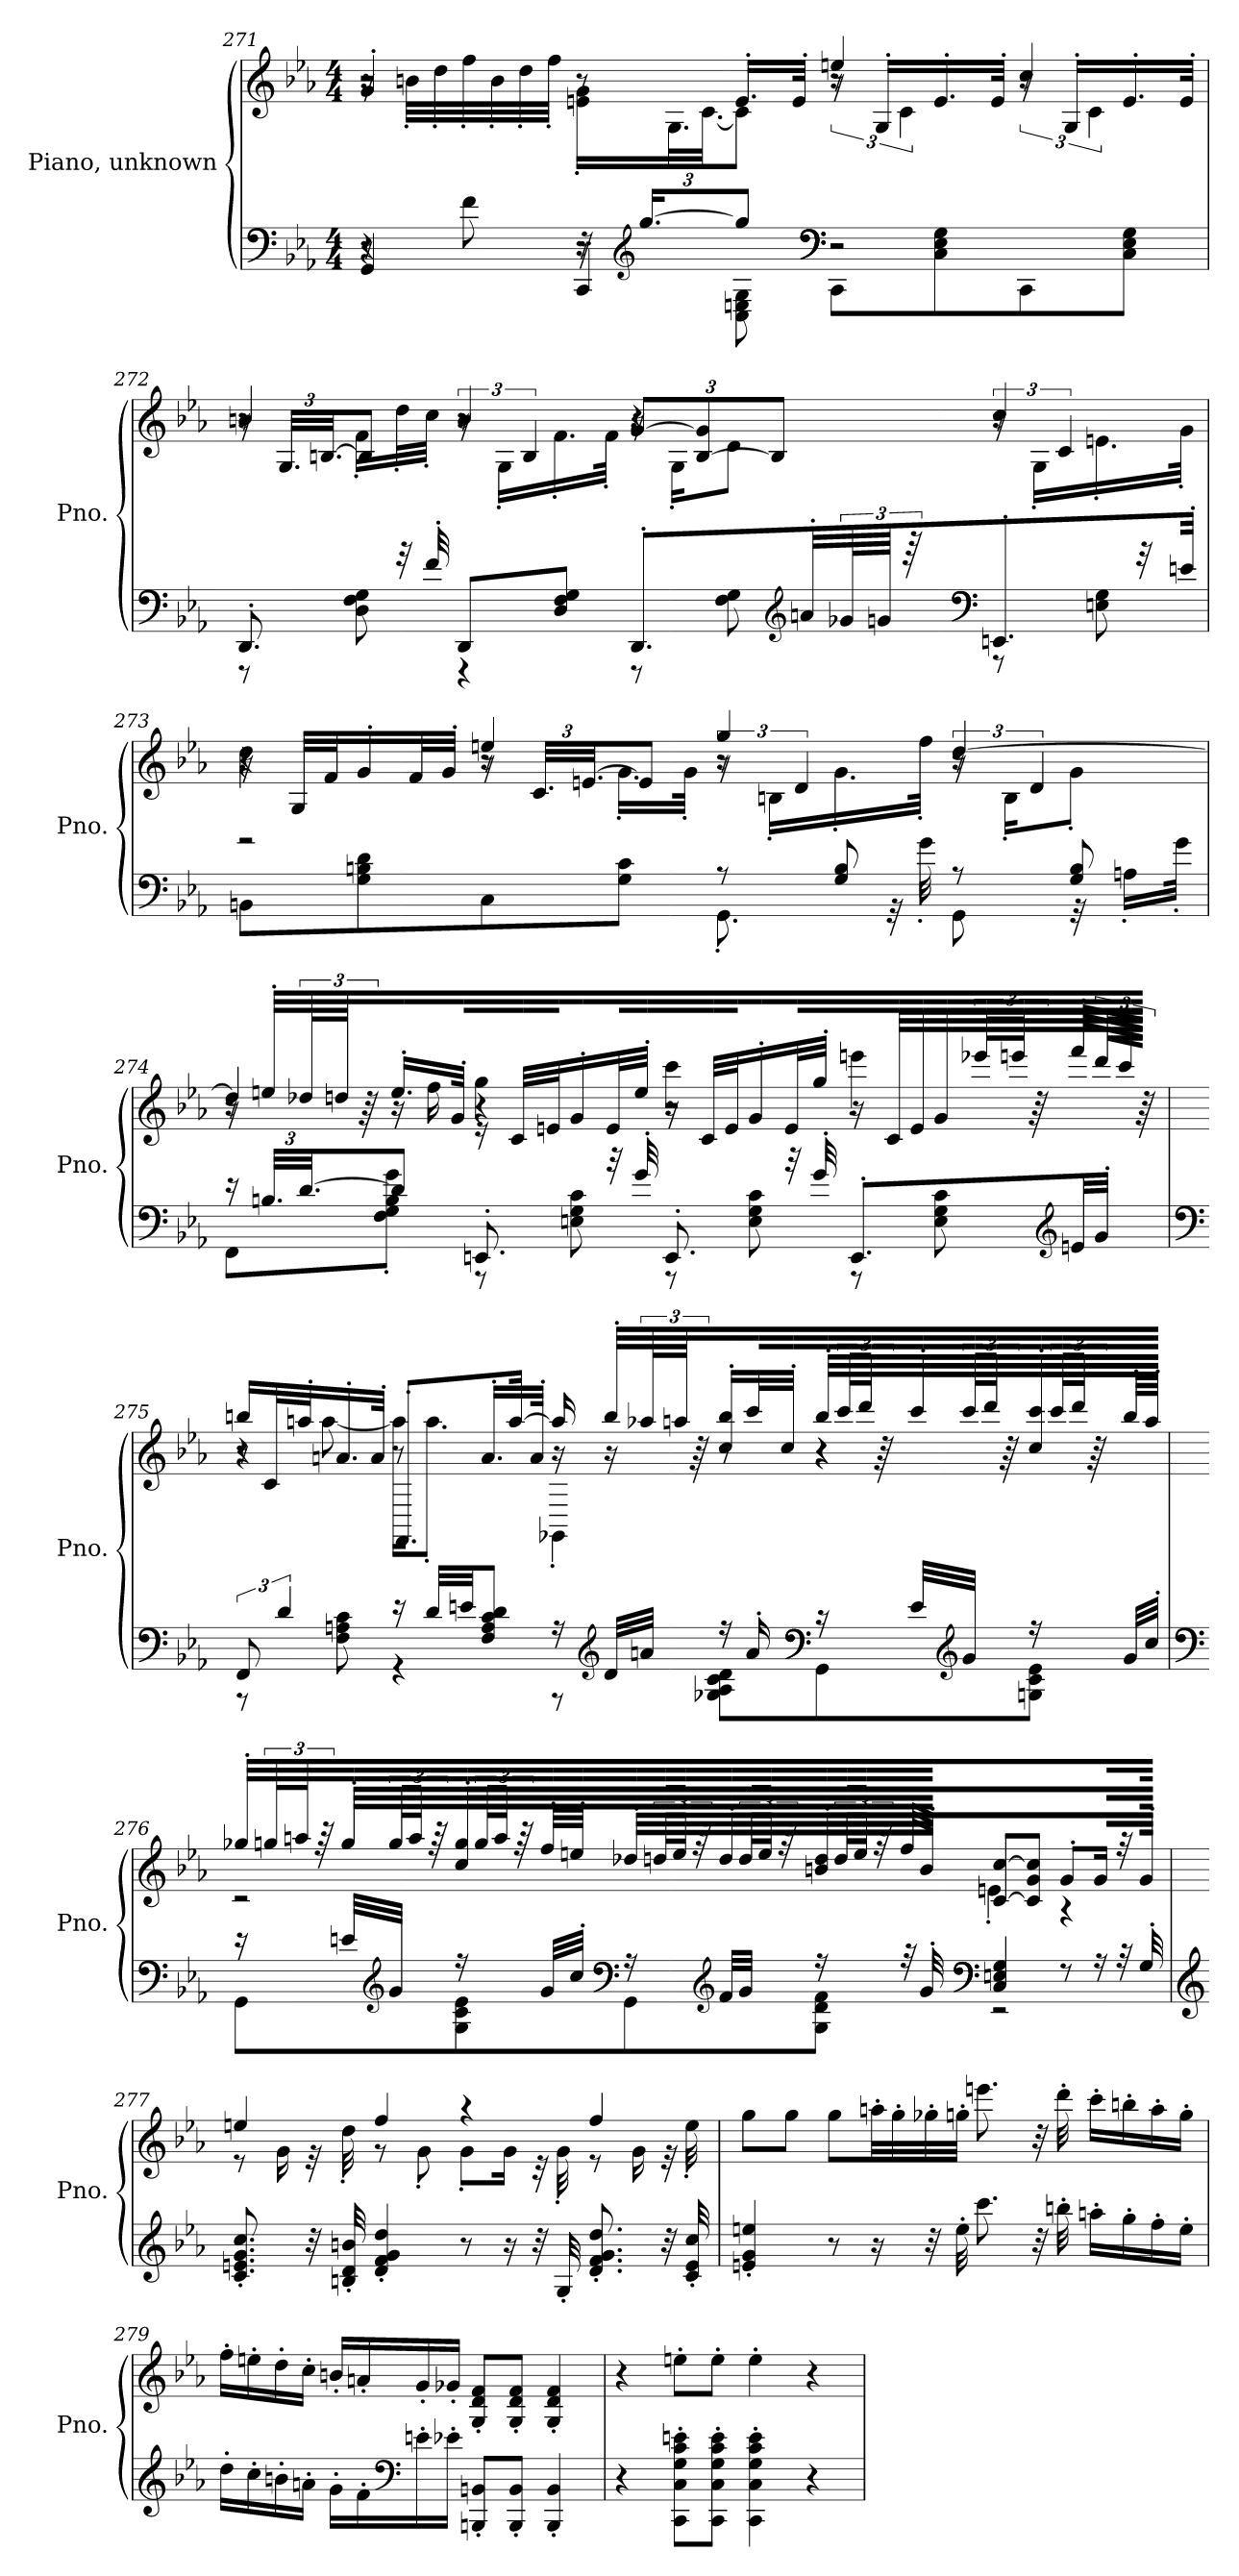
**kern	**kern
*part1	*part1
*staff2	*staff1
*I"Piano, unknown	*
*I'Pno.	*
!!LO:PB:g=z
*clefF4	*clefG2
*k[b-e-a-]	*k[b-e-a-]
*M4/4	*M4/4
=271	=271
*^	*^
*	*^	*	*^
4r	8r	4GG/	2r	16r	4g'/
.	.	.	.	32bn'\LLL	.
.	.	.	.	32dd'\	.
.	8f\	.	.	32ff'\	.
.	.	.	.	32b'\	.
.	.	.	.	32dd'\	.
.	.	.	.	32ff'\JJJ	.
32r	8r	4CC'/	.	16en\' 16g\'LL	8r
*clefG2	*	*	*	*	*
[16.gg/KL	.	.	.	.	.
*	*	*	*	*Xbrackettup	*
.	.	.	.	48.G\L	.
.	.	.	.	[48.c\JJ	.
8gg/J]	8C\ 8En\ 8G\	.	.	8c\J]	16.e'/LL
.	.	.	.	.	32e'/JJk
*clefF4	*	*	*	*	*
*	*	*	*	*brackettup	*
2r	8CC\L	2r	4een/	12r	16r
.	.	.	.	.	16G'/LL
.	.	.	.	6c\	.
.	8C\ 8E\ 8G\	.	.	.	16.e'/
.	.	.	.	.	32e'/JJk
.	8CC\	.	4cc/	12r	16r
.	.	.	.	.	16G'/LL
.	.	.	.	6c\	.
.	8C\ 8E\ 8G\J	.	.	.	16.e'/
.	.	.	.	.	32e'/JJk
*	*v	*v	*	*	*
!!LO:LB:g=z	!!	!!
=272	=272	=272	=272	=272
8.DD'/	8r	4bn/	8r	16r
*	*	*	*	*Xbrackettup
.	.	.	.	48.G/LLL
.	.	.	.	[48.Bn/JJ
.	8D\ 8F\ 8G\	.	16f'\LL	8B/J]
32r	.	.	32dd'\L	.
32f'/	.	.	32cc'\JJJ	.
*	*	*	*	*brackettup
8DD/L	4r	4b/	16r	12r
.	.	.	16G'\LL	.
.	.	.	.	6B/
8D/ 8F/ 8G/J	.	.	16.f'\	.
.	.	.	32f'\JJk	.
*	*	*	*	*Xbrackettup
8.DD'/L	8r	4r	16r	[12g/L
.	.	.	16G'\KL	.
.	.	.	.	[12B/ 12g/]
.	8F\ 8G\	.	8d\J	.
.	.	.	.	12B/J]
*clefG2	*	*	*	*
32an'/LL	.	.	.	.
96g-X/L	.	.	.	.
96gn/JJJJ	.	.	.	.
96r	.	.	.	.
*clefF4	*	*	*	*
*	*	*	*	*brackettup
8.EEn'/	8r	4cc/	16r	12r
.	.	.	16G'\LL	.
.	.	.	.	6c/
.	8En\ 8G\	.	16.en'\	.
32r	.	.	.	.
32en'/	.	.	32g'\JJk	.
!!LO:LB:g=z	!!	!!
=273	=273	=273	=273	=273
2r	8BBn\L	4r	4dd\	16r
.	.	.	.	32G/LLL
.	.	.	.	32f/J
.	8G\ 8Bn\ 8d\	.	.	16g'/
.	.	.	.	32f/L
.	.	.	.	32g'/JJJ
.	8C\	4een/	8r	16r
*	*	*	*	*Xbrackettup
.	.	.	.	48.c/LLL
.	.	.	.	[48.en/JJ
.	8G\ 8c\J	.	16.g'\LL	8e/J]
.	.	.	32g'\JJk	.
*	*	*	*	*brackettup
8r	8.GG'\	4gg/	16r	12r
.	.	.	16Bn'\LL	.
.	.	.	.	6d/
8G/ 8B/	.	.	16.g'\	.
.	32r	.	.	.
.	32g'\	.	32ff'\JJk	.
8r	8GG\	[4dd/	16r	12r
.	.	.	16B'\KL	.
.	.	.	.	6d/
8G/ 8B/	32r	.	8g'\J	.
.	16An'\LL	.	.	.
.	32g'\JJk	.	.	.
!!LO:LB:g=z	!!	!!
=274	=274	=274	=274	=274
16r	8FF\L	4dd/]	8r	16r
*Xbrackettup	*	*	*	*
48.Bn/LLL	.	.	.	32een'/LLL
[48.d/JJ	.	.	.	96dd-X/L
.	.	.	.	96ddn/JJJJ
.	.	.	.	96r
8d/J]	8F\' 8G\' 8B\' 8g\'J	.	16r	16.ee'/LL
.	.	.	16ff\	.
.	.	.	.	32g'/JJk
8.EEn'/	8r	4r	4gg\	16r
.	.	.	.	32c/LLL
.	.	.	.	32en/J
.	8En\ 8G\ 8c\	.	.	16g'/
32r	.	.	.	32e/L
32g'/	.	.	.	32ee'/JJJ
8.EE'/	8r	2r	4ccc\	16r
.	.	.	.	32c/LLL
.	.	.	.	32e/J
.	8E\ 8G\ 8c\	.	.	16g'/
32r	.	.	.	32e/L
32g'/	.	.	.	32gg'/JJJ
8.EE'/L	8r	.	4eeen'\	16r
.	.	.	.	32c/LLL
.	.	.	.	32e/
.	8E\ 8G\ 8c\	.	.	32g/
.	.	.	.	96eee-X/L
.	.	.	.	96eeen/JJJJ
.	.	.	.	96r
*clefG2	*	*	*	*
32en/LL	.	.	.	32fff'/LLL
32g'/JJJ	.	.	.	96ddd/L
.	.	.	.	96ccc/JJJJ
.	.	.	.	96r
!!LO:LB:g=z	!!	!!
=275	=275	=275	=275	=275
*clefF4	*	*	*	*
*brackettup	*	*	*	*
12FF/	8r	16bbn/LL	8r	4r
.	.	32c/L	.	.
6d/	.	.	.	.
.	.	32aan'/J	.	.
.	8F\ 8An\ 8c\	16.an'/	[8aa\	.
.	.	32a'/JJk	.	.
16r	4r	8r	16aa\KL]	8.FF'/L
32d/LLL	.	.	8.aa'\J	.
32en/JJ	.	.	.	.
8F/ 8A/ 8c/ 8d/J	.	16.a'/LL	.	.
.	.	.	.	[16aa/Jk
.	.	32a'/JJk	.	.
16r	8r	16r	4GG-X'\	16aa/]
*clefG2	*	*	*	*
32d/LLL	.	32bb'/LLL	.	16r
32an/JJJ	.	96aa-X/L	.	.
.	.	96aan/JJJJ	.	.
.	.	96r	.	.
16r	8G-X\ 8A\ 8c\ 8d\L	16cc/' 16bb/'LL	.	8r
16a'/	.	32ccc/L	.	.
.	.	32cc'/JJJ	.	.
*clefF4	*	*	*	*
16r	8GG\	32bb'/LLL	4r	4r
.	.	96ccc/L	.	.
.	.	96ddd/JJJJ	.	.
.	.	96r	.	.
32e/LLL	.	32ccc'/LLL	.	.
*clefG2	*	*	*	*
32g/JJJ	.	96ccc/L	.	.
.	.	96ddd/JJJJ	.	.
.	.	96r	.	.
16r	8Gn\ 8c\ 8e\J	32cc/' 32ccc/'LLL	.	.
.	.	96ccc/L	.	.
.	.	96ddd/JJJJ	.	.
.	.	96r	.	.
32g/LLL	.	32bb'/LLL	.	.
32cc'/JJJ	.	32aa'/JJJ	.	.
*	*	*v	*v	*v
!!LO:LB:g=z
=276	=276	=276
*clefF4	*	*
*	*	*^
16r	8GG\L	32gg-X'/LLL	2r
.	.	96ggn/L	.
.	.	96aan/JJJJ	.
.	.	96r	.
32en/LLL	.	32gg'/LLL	.
*clefG2	*	*	*
32g/JJJ	.	96gg/L	.
.	.	96aa/JJJJ	.
.	.	96r	.
16r	8G\ 8c\ 8e\	32cc/' 32gg/'LLL	.
.	.	96gg/L	.
.	.	96aa/JJJJ	.
.	.	96r	.
32g/LLL	.	32ff'/LLL	.
32cc'/JJJ	.	32een'/JJJ	.
*clefF4	*	*	*
16r	8GG\	32dd-X'/LLL	.
.	.	96ddn/L	.
.	.	96ee/JJJJ	.
.	.	96r	.
*clefG2	*	*	*
32f/LLL	.	32dd'/LLL	.
32g/JJJ	.	96dd/L	.
.	.	96ee/JJJJ	.
.	.	96r	.
16r	8G\ 8d\ 8f\J	32bn/' 32dd/'LLL	.
.	.	96dd/L	.
.	.	96ee/JJJJ	.
.	.	96r	.
32r	.	32ff'/LLL	.
32g'/	.	32b'/JJJ	.
*clefF4	*	*	*
4C/ 4En/ 4G/	2r	[8c/ [8cc/L	4en'\
.	.	8c/] 8g/ 8cc/]J	.
8r	.	8g'/L	4r
16r	.	16g/Jk	.
32r	.	32r	.
32G'/	.	32g'/	.
*v	*v	*	*
!!LO:PB:g=z	!!
=277	=277	=277
*clefG2	*	*
8.c/' 8.en/' 8.g/' 8.cc/'	4een/	8r
.	.	16g\
32r	.	32r
32Bn/' 32d/' 32bn/'	.	32dd'\
4d/' 4f/' 4g/' 4dd/'	4ff/	8r
.	.	8g'\
8r	4r	8g'\L
16r	.	16g\Jk
32r	.	32r
32G'/	.	32g'\
8.d/' 8.f/' 8.g/' 8.dd/'	4ff/	8r
.	.	16g\
32r	.	32r
32c/' 32e/' 32cc/'	.	32ee'\
*	*v	*v
=278	=278
4en/' 4g/' 4een/'	8gg\L
.	8gg\J
8r	8gg\L
16r	32aan'\LL
.	32gg'\
32r	32gg-X'\
32ee'\	32ggn'\JJJ
8.ccc\	8.eeen\
32r	32r
32bbn'\	32ddd'\
16aan'\LL	16ccc'\LL
16gg'\	16bbn'\
16ff'\	16aa'\
16ee'\JJ	16gg'\JJ
!!LO:LB:g=z
=279	=279
16dd'\LL	16ff'\LL
16cc'\	16een'\
16bn'\	16dd'\
16an'\JJ	16cc'\JJ
16g'\LL	16bn'/LL
16f'\	16an'/
*clefF4	*
16en'\	16g'/
16e-X'\JJ	16g-X'/JJ
8BBBn/' 8BBn/'L	8G/' 8d/' 8f/'L
8BBB/' 8BB/'J	8G/' 8d/' 8f/'J
4BBB/' 4BB/'	4G/' 4d/' 4f/'
=280	=280
4r	4r
8CC\' 8C\' 8G\' 8c\' 8en\'L	8een'\L
8CC\' 8C\' 8G\' 8c\' 8e\'J	8ee'\J
4CC\' 4C\' 4G\' 4c\' 4e\'	4ee'\
4r	4r
=	=
*-	*-
